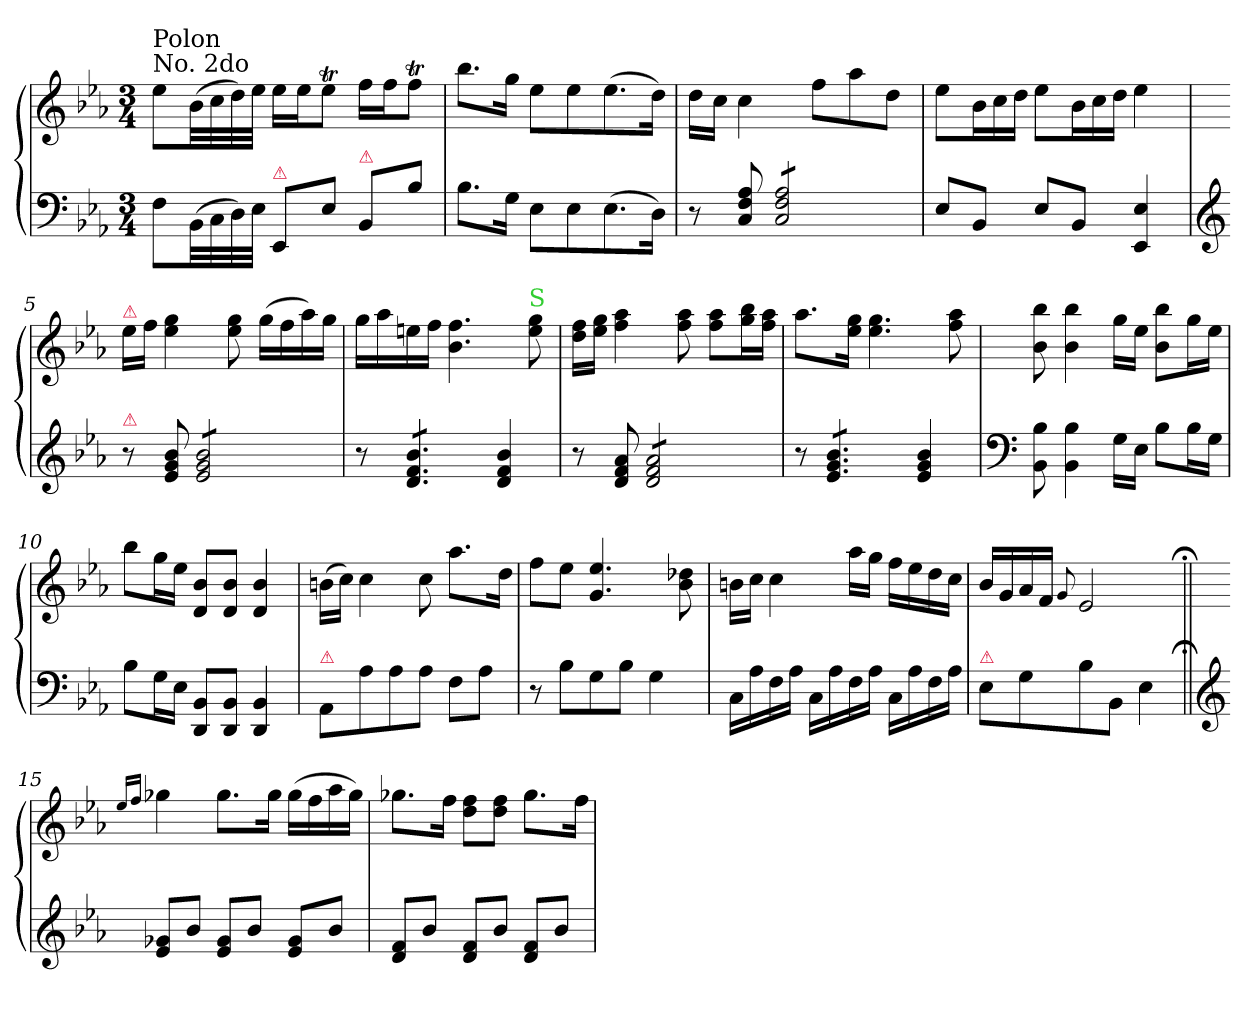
**kern	**kern	**dynam
*part2	*part1	*part1
*staff2	*staff1	*staff1
*clefF4	*clefG2	*
*k[b-e-a-]	*k[b-e-a-]	*
*E-:	*E-:	*
*M3/4	*M3/4	*
=1	=1	=1
!	!LO:TX:a:t=No. 2do	!
!	!LO:TX:a:t=Polon	!
!	!	!LO:DY:b
8F\L	8ee-\L	f&colon;
(32BB-\LL	(32b-\LL	.
32C\	32cc\	.
32D\)	32dd\)	.
32E-\JJJ	32ee-\JJJ	.
!LO:TX:a:color=crimson:t=⚠	!	!
8EE-/L	16ee-\LL	.
.	16ee-\J	.
8E-\J	8ee-T\J	.
!LO:TX:a:color=crimson:t=⚠	!	!
8BB-/L	16ff\LL	.
.	16ff\J	.
8B-\J	8ffT\J	.
=2	=2	=2
8.B-\L	8.bb-\L	.
16G\Jk	16gg\Jk	.
8E-\L	8ee-\L	.
8E-\	8ee-\	.
(8.E-\	(8.ee-\	.
16D\Jk)	16dd\Jk)	.
=3	=3	=3
8r	16dd\LL	.
.	16cc\JJ	.
8C/ 8F/ 8A-/	4cc\	.
*tremolo	*	*
8C/ 8F/ 8A-/L	.	.
8C/ 8F/ 8A-/	8ff\L	.
8C/ 8F/ 8A-/	8aa-\	.
8C/ 8F/ 8A-/J	8dd\J	.
*Xtremolo	*	*
=4	=4	=4
!	!	!LO:DY:b
8E-/L	8ee-\L	f&colon;
*	*Xtuplet	*
8BB-/J	24b-\L	.
.	24cc\	.
.	24dd\JJ	.
8E-/L	8ee-\L	.
8BB-/J	24b-\L	.
.	24cc\	.
.	24dd\JJ	.
4EE-/ 4E-/	4ee-\	.
=5	=5	=5
*clefG2	*	*
!	!LO:TX:a:color=crimson:t=⚠	!
!LO:TX:a:color=crimson:t=⚠	!	!
8r	16ee-\LL	.
.	16ff\JJ	.
8e-/ 8g/ 8b-/	4ee-\ 4gg\	.
*tremolo	*	*
8e-/ 8g/ 8b-/L	.	.
8e-/ 8g/ 8b-/	8ee-\ 8gg\	.
8e-/ 8g/ 8b-/	(16gg\LL	.
.	16ff\	.
8e-/ 8g/ 8b-/J	16aa-\)	.
.	16gg\JJ	.
=6	=6	=6
8r	16gg\LL	.
.	16aa-\	.
8d/ 8f/ 8b-/L	16een\	.
.	16ff\JJ	.
8d/ 8f/ 8b-/	4.b-\ 4.ff\	.
8d/ 8f/ 8b-/J	.	.
*Xtremolo	*	*
4d/ 4f/ 4b-/	.	.
!	!LO:TX:a:color=limegreen:t=S	!
.	8ee\ 8gg\	.
=7	=7	=7
8r	16dd\ 16ff\LL	.
.	16ee-\ 16gg\JJ	.
8d/ 8f/ 8a-/	4ff\ 4aa-\	.
*tremolo	*	*
8d/ 8f/ 8a-/L	.	.
8d/ 8f/ 8a-/	8ff\ 8aa-\	.
8d/ 8f/ 8a-/	8ff\ 8aa-\L	.
8d/ 8f/ 8a-/J	16gg\ 16bb-\L	.
.	16ff\ 16aa-\JJ	.
=8	=8	=8
8r	8.aa-\L	.
8e-/ 8g/ 8b-/L	.	.
.	16ee-\ 16gg\Jk	.
8e-/ 8g/ 8b-/	4.ee-\ 4.gg\	.
8e-/ 8g/ 8b-/J	.	.
*Xtremolo	*	*
4e-/ 4g/ 4b-/	.	.
.	8ff\ 8aa-\	.
=9	=9	=9
*clefF4	*	*
8BB-\ 8B-\	8b-\ 8bb-\	.
4BB-\ 4B-\	4b-\ 4bb-\	.
16G\LL	16gg\LL	.
16E-\JJ	16ee-\JJ	.
8B-\L	8b-\ 8bb-\L	.
16B-\L	16gg\L	.
16G\JJ	16ee-\JJ	.
=10	=10	=10
8B-\L	8bb-\L	.
16G\L	16gg\L	.
16E-\JJ	16ee-\JJ	.
8DD/ 8BB-/L	8d/ 8b-/L	.
8DD/ 8BB-/J	8d/ 8b-/J	.
4DD/ 4BB-/	4d/ 4b-/	.
=11	=11	=11
!LO:TX:a:color=crimson:t=⚠	!	!
!	!	!LO:DY:b
8AA-/L	(16bn\LL	p&colon;
.	16cc\JJ)	.
8A-\	4cc\	.
8A-\	.	.
8A-\J	8cc\	.
8F\L	8.aa-\L	.
8A-\J	.	.
.	16dd\Jk	.
=12	=12	=12
8r	8ff\L	.
8B-\L	8ee-\J	.
8G\	4.g/ 4.ee-/	.
8B-\J	.	.
4G\	.	.
.	8b-\ 8dd-X\	.
=13	=13	=13
16C\LL	16bn\LL	.
16A-\	16cc\JJ	.
16F\	4cc\	.
16A-\JJ	.	.
16C\LL	.	.
16A-\	.	.
16F\	16aa-\LL	.
16A-\JJ	16gg\JJ	.
16C\LL	16ff\LL	.
16A-\	16ee-\	.
16F\	16dd\	.
16A-\JJ	16cc\JJ	.
=14	=14	=14
!LO:TX:a:color=crimson:t=⚠	!	!
8E-\L	16b-/LL	.
.	16g/	.
8G\	16a-/	.
.	16f/JJ	.
.	8qqg/	.
8B-\	2e-/	.
8BB-/J	.	.
4E-\	.	.
=15||;	=15||;	=15||;
*clefG2	*	*
.	16qqee-/LL	.
.	16qqff/JJ	.
8e-/ 8g-X/L	4gg-X\	.
8b-/J	.	.
8e-/ 8g-/L	8.gg-\L	.
8b-/J	.	.
.	16gg-\Jk	.
8e-/ 8g-/L	(16gg-\LL	.
.	16ff\	.
8b-/J	16aa-\	.
.	16gg-\JJ)	.
=16	=16	=16
8d/ 8f/L	8.gg-X\L	.
8b-/J	.	.
.	16ff\Jk	.
8d/ 8f/L	8dd\ 8ff\L	.
8b-/J	8dd\ 8ff\J	.
8d/ 8f/L	8.gg-\L	.
8b-/J	.	.
.	16ff\Jk	.
=	=	=
*-	*-	*-
